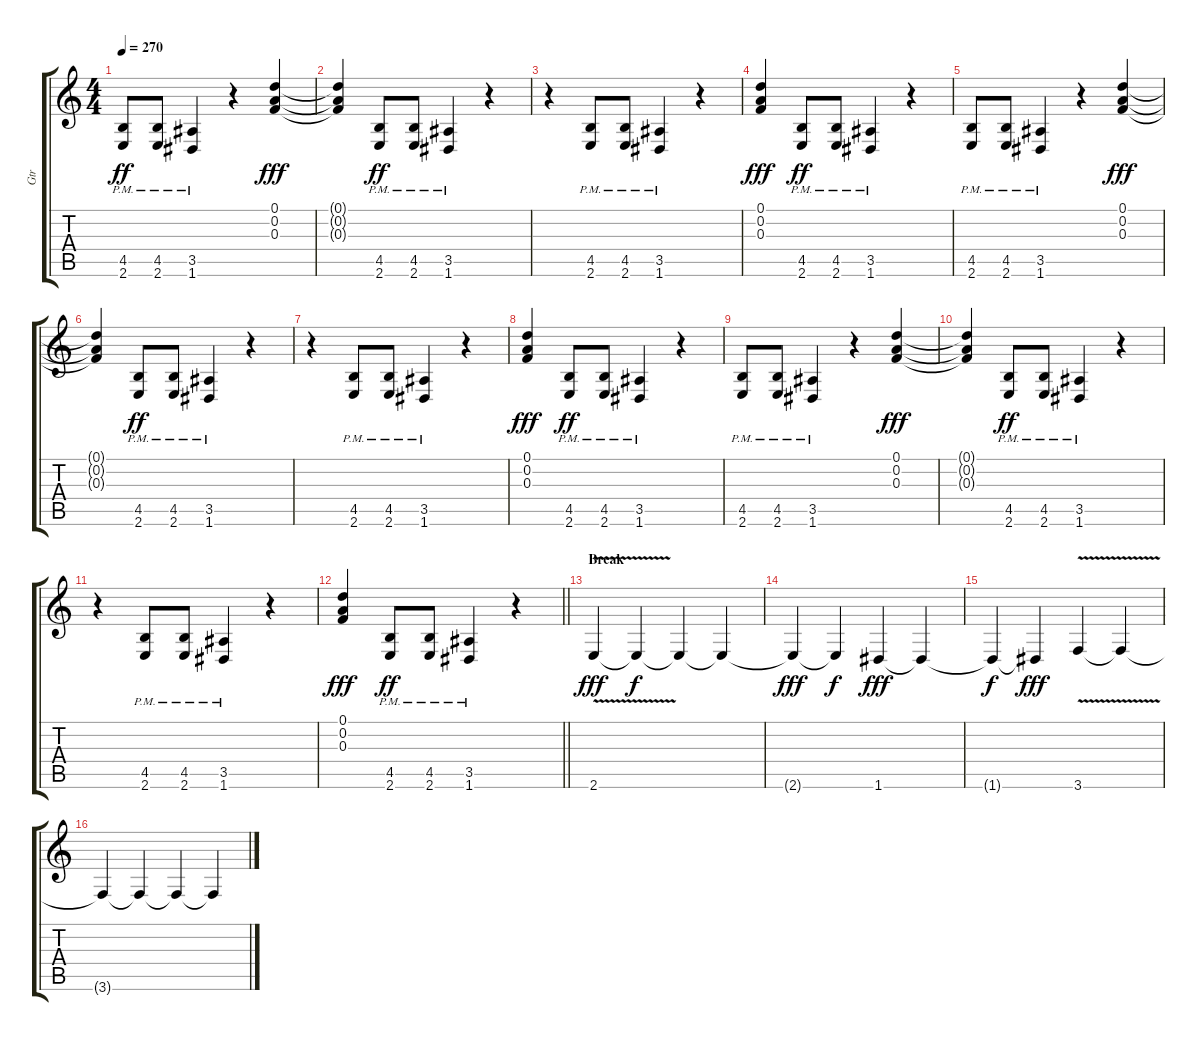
\track ("Gtr" "Gtr") {instrument electricguitarclean}
\staff {score tabs}
\tuning (D4 A3 F3 C3 G2 D2) {hide}
\ts (4 4)
\tempo 270
\clef g2
\ks c
(4.5{pm} 2.6{pm}).8{dy ff} (4.5{pm} 2.6{pm}).8 (3.5 1.6{pm}).4 r.4 (0.1 0.2 0.3).4{dy fff} |
(0.1{t} 0.2{t} 0.3{t}).4 (4.5{pm} 2.6{pm}).8{dy ff} (4.5{pm} 2.6{pm}).8 (3.5 1.6{pm}).4 r.4 |
r.4 (4.5{pm} 2.6{pm}).8 (4.5{pm} 2.6{pm}).8 (3.5 1.6{pm}).4 r.4 |
(0.1 0.2 0.3).4{dy fff} (4.5{pm} 2.6{pm}).8{dy ff} (4.5{pm} 2.6{pm}).8 (3.5 1.6{pm}).4 r.4 |
(4.5{pm} 2.6{pm}).8 (4.5{pm} 2.6{pm}).8 (3.5 1.6{pm}).4 r.4 (0.1 0.2 0.3).4{dy fff} |
(0.1{t} 0.2{t} 0.3{t}).4 (4.5{pm} 2.6{pm}).8{dy ff} (4.5{pm} 2.6{pm}).8 (3.5 1.6{pm}).4 r.4 |
r.4 (4.5{pm} 2.6{pm}).8 (4.5{pm} 2.6{pm}).8 (3.5 1.6{pm}).4 r.4 |
(0.1 0.2 0.3).4{dy fff} (4.5{pm} 2.6{pm}).8{dy ff} (4.5{pm} 2.6{pm}).8 (3.5 1.6{pm}).4 r.4 |
(4.5{pm} 2.6{pm}).8 (4.5{pm} 2.6{pm}).8 (3.5 1.6{pm}).4 r.4 (0.1 0.2 0.3).4{dy fff} |
(0.1{t} 0.2{t} 0.3{t}).4 (4.5{pm} 2.6{pm}).8{dy ff} (4.5{pm} 2.6{pm}).8 (3.5 1.6{pm}).4 r.4 |
r.4 (4.5{pm} 2.6{pm}).8 (4.5{pm} 2.6{pm}).8 (3.5 1.6{pm}).4 r.4 |
\barLineRight lightlight
(0.1 0.2 0.3).4{dy fff} (4.5{pm} 2.6{pm}).8{dy ff} (4.5{pm} 2.6{pm}).8 (3.5 1.6{pm}).4 r.4 |
\section ("" "Break")
2.6{v}.4{dy fff} 2.6{t}.4{dy f} 2.6{t}.4 2.6{t}.4 |
2.6{t}.4{dy fff} 2.6{t}.4{dy f} 1.6.4{dy fff} 1.6{t}.4 |
1.6{t}.4{dy f} 1.6{t}.4{dy fff} 3.6{v}.4 3.6{t}.4 |
3.6{t}.4 3.6{t}.4 3.6{t}.4 3.6{t}.4
